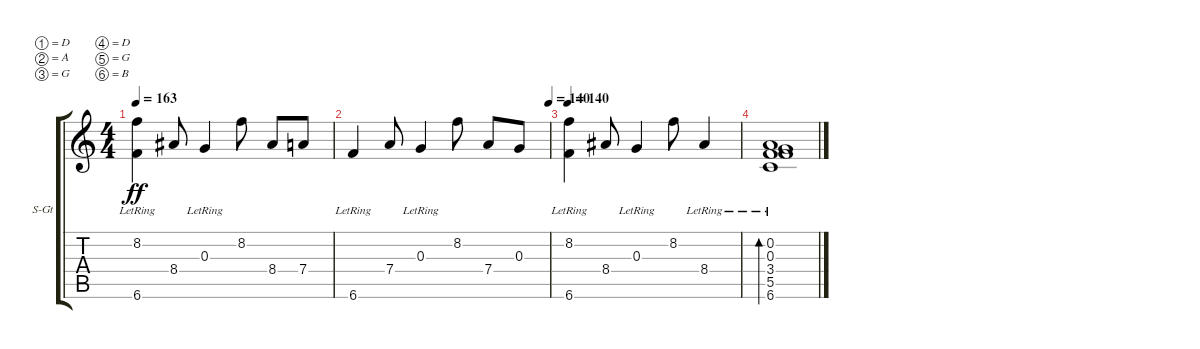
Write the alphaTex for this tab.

\bracketExtendMode groupsimilarinstruments
\firstSystemTrackNameOrientation horizontal
\otherSystemsTrackNameOrientation horizontal
\track ("Doublage" "S-Gt") {instrument acousticgrandpiano}
\staff {score tabs}
\tuning (D4 A3 G3 D3 G2 B2)
\displaytranspose 12
\ts (4 4)
\tempo 163
\clef g2
\ks c
(8.2 6.6{lr}).4{dy ff} 8.4.8 0.3{lr}.4 8.2.8 8.4.8 7.4.8 |
\tempo (140 1)
6.6{lr}.4 7.4.8 0.3{lr}.4 8.2.8 7.4.8 0.3.8 |
\tempo 140
(8.2 6.6{lr}).4 8.4.8 0.3{lr}.4 8.2.8 8.4{lr}.4 |
(0.2{lr} 0.3{lr} 3.4 5.5 6.6{lr}).1{bd 6}
